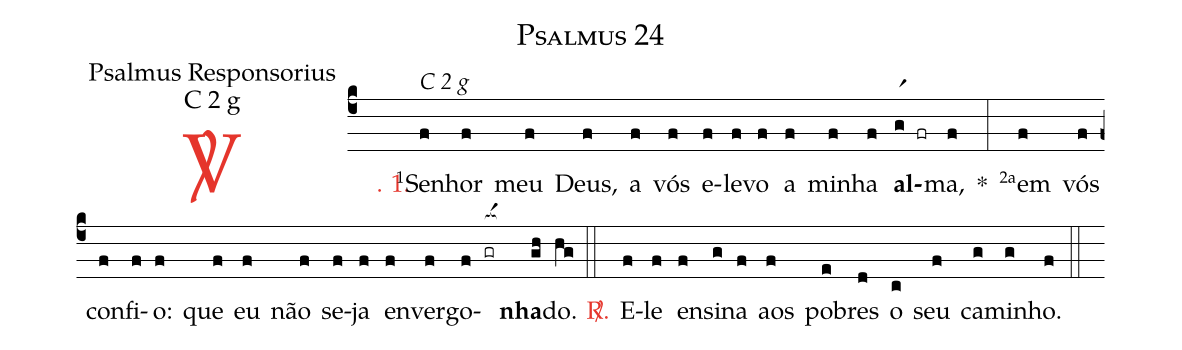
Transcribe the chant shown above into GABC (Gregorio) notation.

name: Psalmus 24;
office-part: Psalmus Responsorius;
mode: C 2 g;
%%
(c4)

<c><sp>V/</sp>. 1.</c>() <v>\VSup{1}</v>Se(f[alt:C 2 g])nhor(f) meu(f) Deus,(f) a(f) vós(f) e(f)le(f)vo(f) a(f) mi(f)nha(f) <b>al</b>(gr1 fr)ma,(f) *(:) <v>\VSup{2a}</v>em(f) vós(f) con(f)fi(f)o:(f) que(f) eu(f) não(f) se(f)ja(f) en(f)ver(f)go(f)<nlba>(gr[ocba:1{])<b>nha</b></nlba>(gh[ocba:0}])do.(hg) (::)

<nlba><c><sp>R/</sp>.</c>() E</nlba>(f)le(f) en(f)si(g)na(f) aos(f) po(e)bres(d) o(c) seu(f) ca(g)mi(g)nho.(f) (::)
